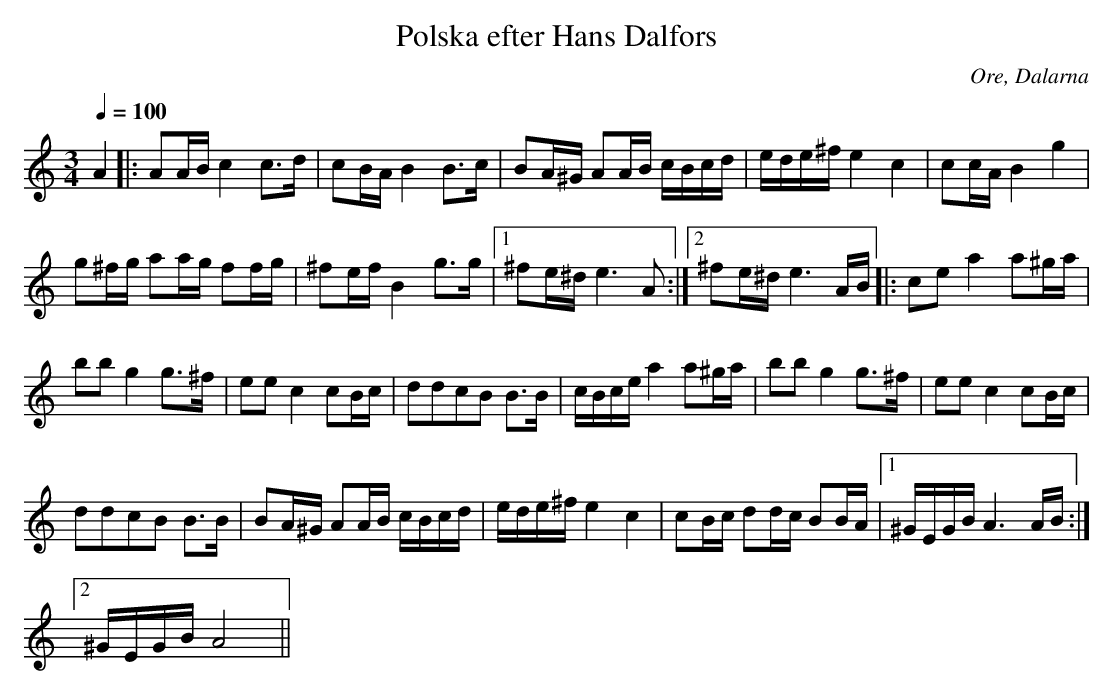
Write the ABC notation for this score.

X:1
T:Polska efter Hans Dalfors
L:1/16
Q:1/4=100
M:3/4
O: Ore, Dalarna
K:Am
A4 |: A2AB c4 c2>d2 | c2BA B4 B2>c2 | B2A^G A2AB cBcd | ede^f e4 c4 | c2cA B4 g4 |$
g2^fg a2ag f2fg | ^f2ef B4 g2>g2 |1 ^f2e^d e6 A2 :|2 ^f2e^d e6 AB |: c2e2 a4 a2^ga |$
b2b2 g4 g2>^f2 | e2e2 c4 c2Bc | d2d2c2B2 B2>B2 | cBce a4 a2^ga | b2b2 g4 g2>^f2 | e2e2 c4 c2Bc |$
d2d2c2B2 B2>B2 | B2A^G A2AB cBcd | ede^f e4 c4 | c2Bc d2dc B2BA |1 ^GEGB A6 AB :|2 $
^GEGB A8 ||
